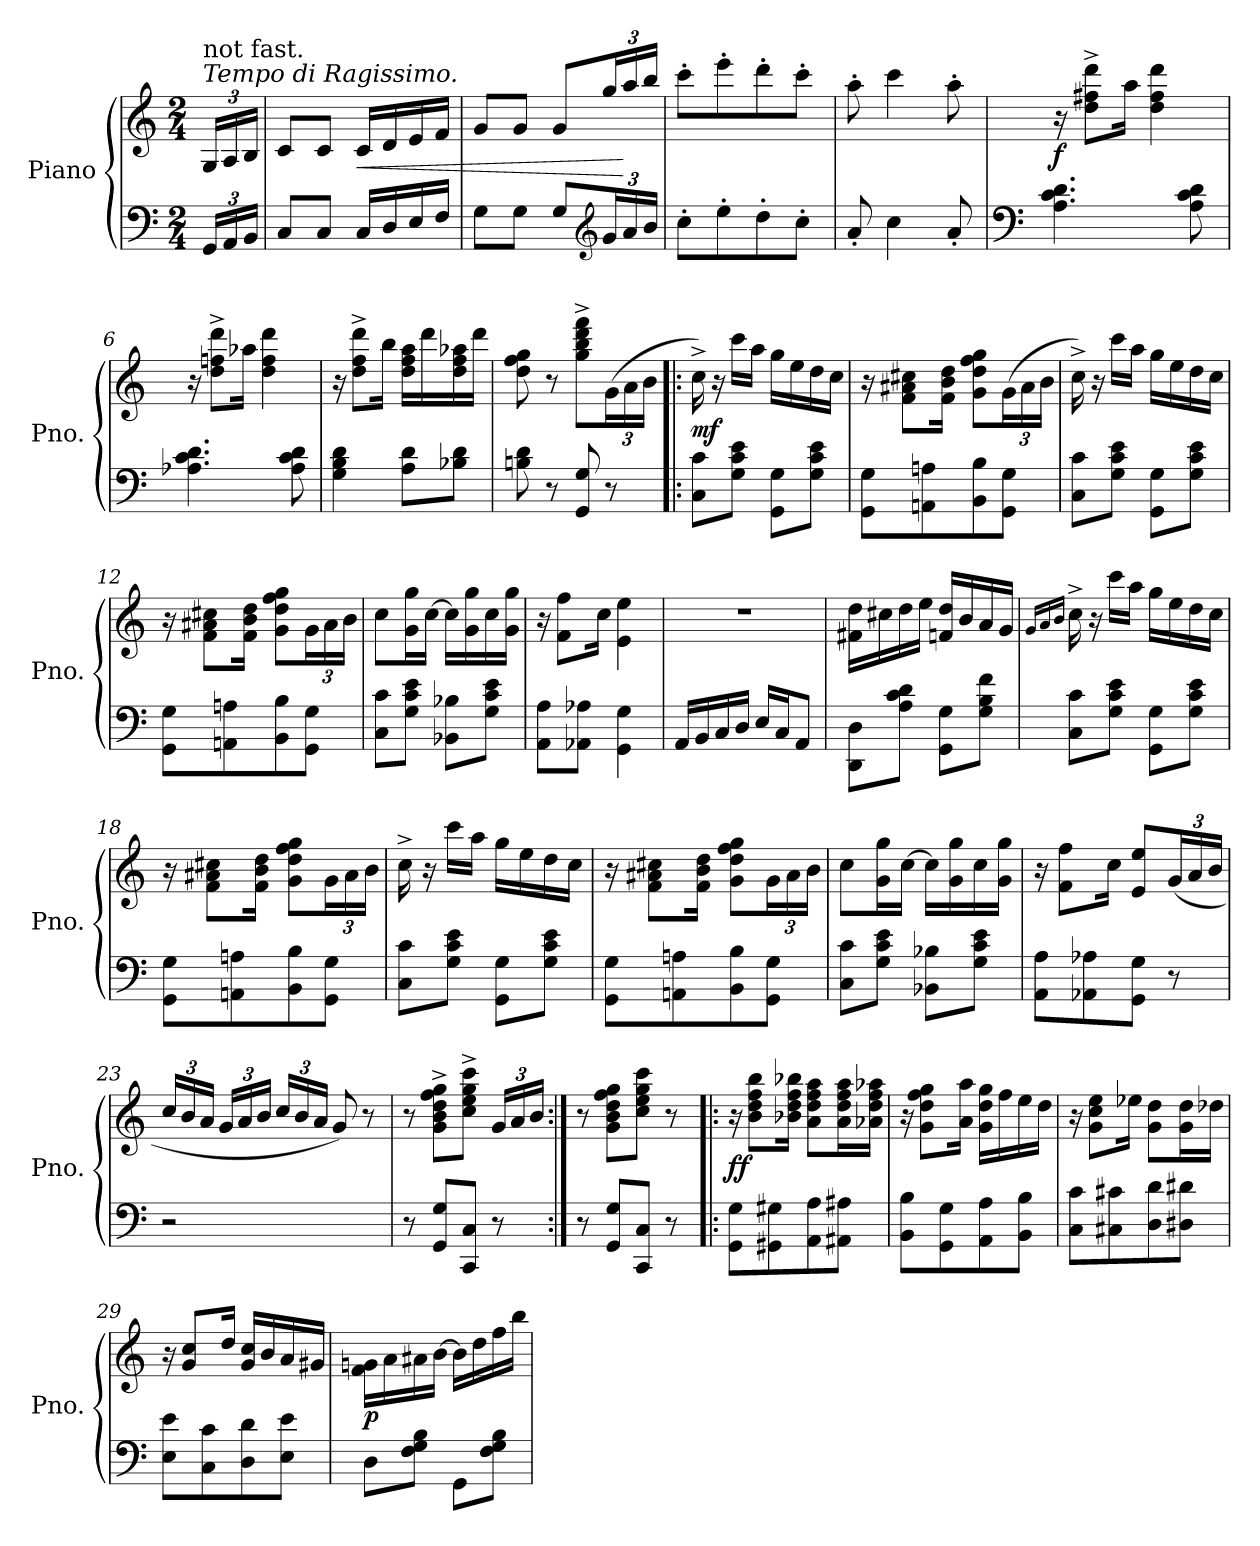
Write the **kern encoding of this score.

**kern	**kern	**dynam
*part1	*part1	*part1
*staff2	*staff1	*staff1/2
*I"Piano	*	*
*I'Pno.	*	*
*clefF4	*clefG2	*
*k[]	*k[]	*
*M2/4	*M2/4	*
*Xbrackettup	*Xbrackettup	*
=	=	=
!	!LO:TX:a:i:t=Tempo di Ragissimo.	!
!	!LO:TX:a:t=not fast.	!
24GG!/LL	24G!/LL	.
24AA!/	24A!/	.
24BB!/JJ	24B!/JJ	.
=1	=1	=1
8C/L	8c/L	.
8C/J	8c/J	.
!	!	!LO:HP:b
16C/LL	16c/LL	<
16D/	16d/	.
16E/	16e/	.
16F/JJ	16f/JJ	.
=2	=2	=2
8G\L	8g/L	.
8G\J	8g/J	.
8G/L	8g/L	.
*clefG2	*	*
24g/L	24gg/L	.
24a/	24aa/	[
24b/JJ	24bb/JJ	.
=3	=3	=3
8cc'\L	8ccc'\L	.
8ee'\	8eee'\	.
8dd'\	8ddd'\	.
8cc'\J	8ccc'\J	.
=4	=4	=4
8a'/	8aa'\	.
4cc\	4ccc\	.
8a'/	8aa'\	.
=5	=5	=5
*clefF4	*	*
!	!	!LO:DY:b
4.A\ 4.c\ 4.d\	16r	f
.	8dd\^ 8ff#X\^ 8ddd\^L	.
.	16aa\Jk	.
.	4dd\ 4ff#\ 4ddd\	.
8A\ 8c\ 8d\	.	.
=6	=6	=6
4.A-X\ 4.c\ 4.d\	16r	.
.	8dd\^ 8ffn\^ 8ddd\^L	.
.	16aa-X\Jk	.
.	4dd\ 4ff\ 4ddd\	.
8A-\ 8c\ 8d\	.	.
!!LO:LB:g=z
=7	=7	=7
4G\ 4B\ 4d\	16r	.
.	8dd\^ 8ff\^ 8ddd\^L	.
.	16bb\Jk	.
8A\ 8d\L	16dd\ 16ff\ 16aa\LL	.
.	16ddd\	.
8B-X\ 8d\J	16dd\ 16ff\ 16aa-X\	.
.	16ddd\JJ	.
=8	=8	=8
8Bn\ 8d\	8dd\ 8ff\ 8gg\	.
8r	8r	.
8GG/ 8G/	8gg\^ 8bb\^ 8ddd\^ 8fff\^L	.
8r	(>24g\L	.
.	24a\	.
.	24b\JJ	.
=9!|:	=9!|:	=9!|:
!	!	!LO:DY:b
8C\ 8c\L	16cc^\)	mf
.	16r	.
8G\ 8c\ 8e\J	16ccc\LL	.
.	16aa\JJ	.
8GG\ 8G\L	16gg\LL	.
.	16ee\	.
8G\ 8c\ 8e\J	16dd\	.
.	16cc\JJ	.
=10	=10	=10
8GG\ 8G\L	16r	.
.	8f\ 8a#X\ 8cc#X\L	.
8AAn\ 8An\	.	.
.	16f\ 16b\ 16dd\Jk	.
8BB\ 8B\	8g\ 8dd\ 8ff\ 8gg\L	.
8GG\ 8G\J	(>24g\L	.
.	24a#\	.
.	24b\JJ	.
=11	=11	=11
8C\ 8c\L	16cc^\)	.
.	16r	.
8G\ 8c\ 8e\J	16ccc\LL	.
.	16aa\JJ	.
8GG\ 8G\L	16gg\LL	.
.	16ee\	.
8G\ 8c\ 8e\J	16dd\	.
.	16cc\JJ	.
!!LO:LB:g=z
=12	=12	=12
8GG\ 8G\L	16r	.
.	8f\ 8a#X\ 8cc#X\L	.
8AAn\ 8An\	.	.
.	16f\ 16b\ 16dd\Jk	.
8BB\ 8B\	8g\ 8dd\ 8ff\ 8gg\L	.
8GG\ 8G\J	24g\L	.
.	24a#\	.
.	24b\JJ	.
=13	=13	=13
8C\ 8c\L	8cc\L	.
8G\ 8c\ 8e\J	16g\ 16gg\L	.
.	[16cc\JJ	.
8BB-X\ 8B-X\L	16cc\LL]	.
.	16g\ 16gg\	.
8G\ 8c\ 8e\J	16cc\	.
.	16g\ 16gg\JJ	.
=14	=14	=14
8AA\ 8A\L	16r	.
.	8f\ 8ff\L	.
8AA-X\ 8A-X\J	.	.
.	16cc\Jk	.
4GG\ 4G\	4e\ 4ee\	.
=15	=15	=15
16AA/LL	2r	.
16BB/	.	.
16C/	.	.
16D/JJ	.	.
16E/LL	.	.
16C/J	.	.
8AA/J	.	.
=16	=16	=16
8DD\ 8D\L	16f#X\ 16dd\LL	.
.	16cc#X\	.
8A\ 8c\ 8d\J	16dd\	.
.	16ee\JJ	.
8GG\ 8G\L	16fn/ 16dd/LL	.
.	16b/	.
8G\ 8B\ 8f\J	16a/	.
.	16g/JJ	.
!!LO:LB:g=z
=17	=17	=17
.	16qg/LL	.
.	16qa/	.
.	16qb/JJ	.
8C\ 8c\L	16cc^\	.
.	16r	.
8G\ 8c\ 8e\J	16ccc\LL	.
.	16aa\JJ	.
8GG\ 8G\L	16gg\LL	.
.	16ee\	.
8G\ 8c\ 8e\J	16dd\	.
.	16cc\JJ	.
=18	=18	=18
8GG\ 8G\L	16r	.
.	8f\ 8a#X\ 8cc#X\L	.
8AAn\ 8An\	.	.
.	16f\ 16b\ 16dd\Jk	.
8BB\ 8B\	8g\ 8dd\ 8ff\ 8gg\L	.
8GG\ 8G\J	24g\L	.
.	24a#\	.
.	24b\JJ	.
=19	=19	=19
8C\ 8c\L	16cc^\	.
.	16r	.
8G\ 8c\ 8e\J	16ccc\LL	.
.	16aa\JJ	.
8GG\ 8G\L	16gg\LL	.
.	16ee\	.
8G\ 8c\ 8e\J	16dd\	.
.	16cc\JJ	.
=20	=20	=20
8GG\ 8G\L	16r	.
.	8f\ 8a#X\ 8cc#X\L	.
8AAn\ 8An\	.	.
.	16f\ 16b\ 16dd\Jk	.
8BB\ 8B\	8g\ 8dd\ 8ff\ 8gg\L	.
8GG\ 8G\J	24g\L	.
.	24a#\	.
.	24b\JJ	.
!!LO:LB:g=z
=21	=21	=21
8C\ 8c\L	8cc\L	.
8G\ 8c\ 8e\J	16g\ 16gg\L	.
.	[16cc\JJ	.
8BB-X\ 8B-X\L	16cc\LL]	.
.	16g\ 16gg\	.
8G\ 8c\ 8e\J	16cc\	.
.	16g\ 16gg\JJ	.
=22	=22	=22
8AA\ 8A\L	16r	.
.	8f\ 8ff\L	.
8AA-X\ 8A-X\	.	.
.	16cc\Jk	.
8GG\ 8G\J	8e/ 8ee/L	.
8r	(<24g/L	.
.	24a/	.
.	24b/JJ	.
=23	=23	=23
2r	24cc/LL	.
.	24b/	.
.	24a/JJ	.
.	24g/LL	.
.	24a/	.
.	24b/JJ	.
.	24cc/LL	.
.	24b/	.
.	24a/JJ	.
.	8g/)	.
8ryy	8r	.
=24	=24	=24
8r	8r	.
8GG/ 8G/L	8g\^ 8b\^ 8dd\^ 8ff\^ 8gg\^L	.
8CC/ 8C/J	8cc\^ 8ee\^ 8gg\^ 8ccc\^J	.
8r	24g/LL	.
.	24a/	.
.	24b/JJ	.
=25:|!	=25:|!	=25:|!
8r	8r	.
8GG/ 8G/L	8g\ 8b\ 8dd\ 8ff\ 8gg\L	.
8CC/ 8C/J	8cc\ 8ee\ 8gg\ 8ccc\J	.
8r	8r	.
!!LO:PB:g=z
=26!|:	=26!|:	=26!|:
!	!	!LO:DY:b
8GG\ 8G\L	16r	ff
.	8b\ 8dd\ 8ff\ 8bb\L	.
8GG#X\ 8G#X\	.	.
.	16b-X\ 16dd\ 16ff\ 16bb-X\Jk	.
8AA\ 8A\	8a\ 8dd\ 8ff\ 8aa\L	.
8AA#X\ 8A#X\J	16a\ 16dd\ 16ff\ 16aa\L	.
.	16a-X\ 16dd\ 16ff\ 16aa-X\JJ	.
=27	=27	=27
8BB\ 8B\L	16r	.
.	8g\ 8dd\ 8ff\ 8gg\L	.
8GG\ 8G\	.	.
.	16a\ 16aa\Jk	.
8AA\ 8A\	16g\ 16dd\ 16gg\LL	.
.	16ff\	.
8BB\ 8B\J	16ee\	.
.	16dd\JJ	.
=28	=28	=28
8C\ 8c\L	16r	.
.	8g\ 8cc\ 8ee\L	.
8C#X\ 8c#X\	.	.
.	16ee-X\Jk	.
8D\ 8d\	8g\ 8dd\L	.
8D#X\ 8d#X\J	16g\ 16dd\L	.
.	16dd-X\JJ	.
=29	=29	=29
8E\ 8e\L	16r	.
.	8g/ 8cc/L	.
8C\ 8c\	.	.
.	16dd/Jk	.
8D\ 8d\	16g/ 16cc/LL	.
.	16b/	.
8E\ 8e\J	16a/	.
.	16g#X/JJ	.
!!LO:LB:g=z
=30	=30	=30
!	!	!LO:DY:b
8D\L	16f\ 16gn\LL	p
.	16a\	.
8F\ 8G\ 8B\J	16a#X\	.
.	[16b\JJ	.
8GG\L	16b\LL]	.
.	16dd\	.
8F\ 8G\ 8B\J	16ff\	.
.	16bb\JJ	.
=	=	=
*-	*-	*-
